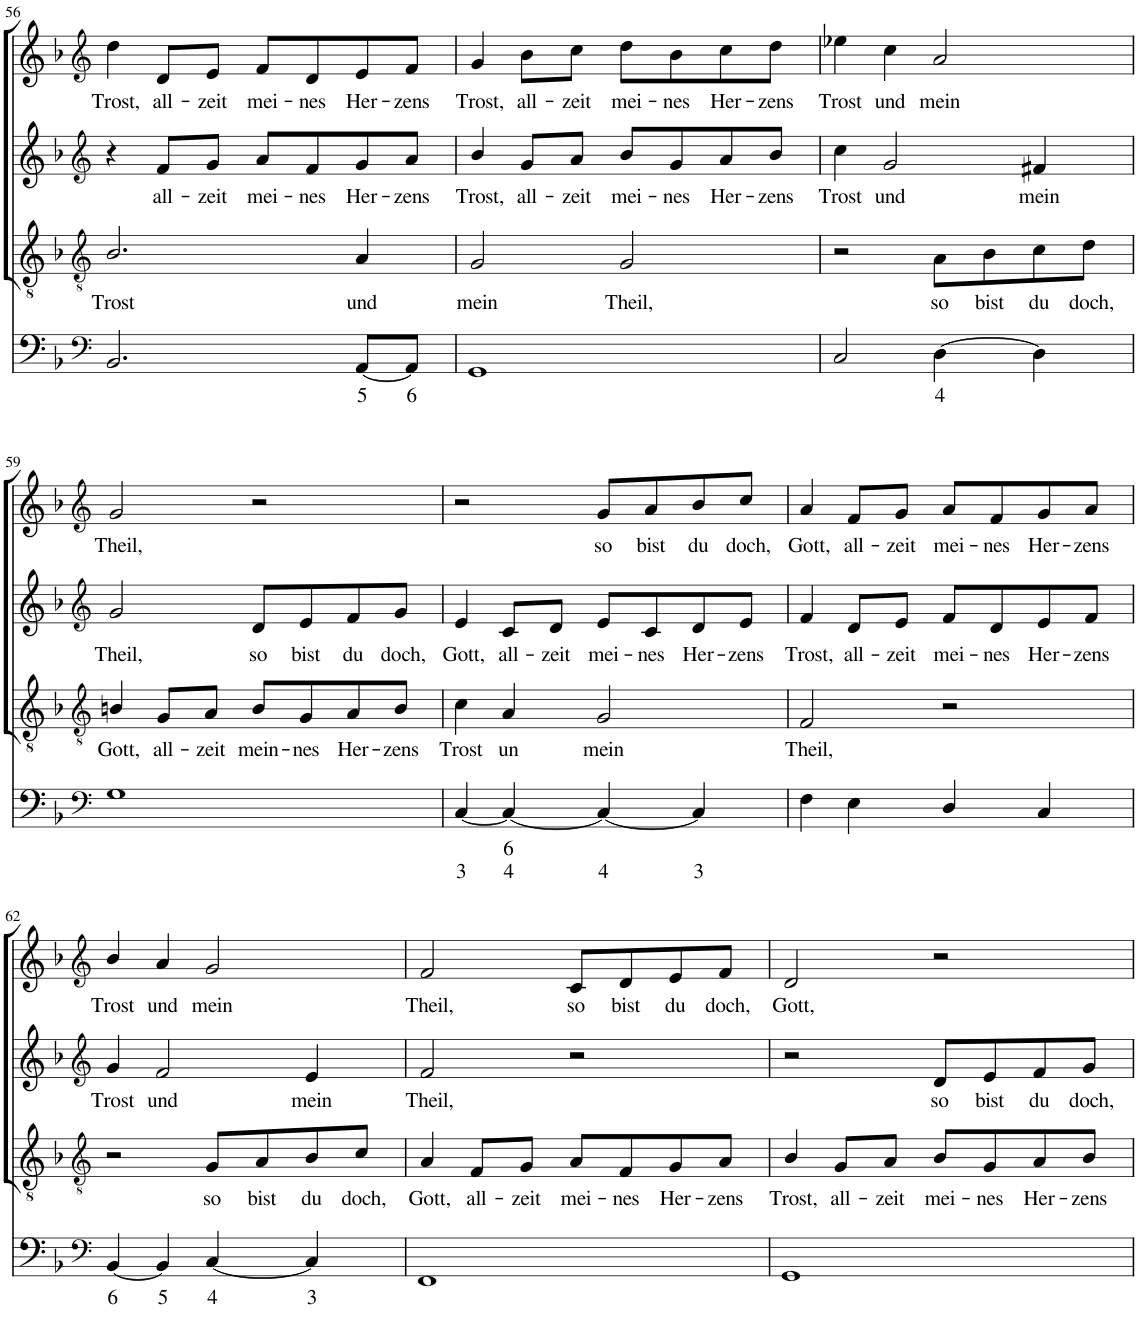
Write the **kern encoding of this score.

**kern	**text	**text	**kern	**text	**kern	**text	**kern	**text
*part4	*part4	*part4	*part3	*part3	*part2	*part2	*part1	*part1
*staff4	*staff4	*staff4	*staff3	*staff3	*staff2	*staff2	*staff1	*staff1
*I"Continuo	*	*	*I"Tenor	*	*I"Soprano II	*	*I"Soprano I	*
!!LO:PB:g=z
*clefF4	*	*	*clefGv2	*	*clefG2	*	*clefG2	*
*k[b-]	*	*	*k[b-]	*	*k[b-]	*	*k[b-]	*
=56	=56	=56	=56	=56	=56	=56	=56	=56
!	!	!	!	!LO:LY:b	!	!	!	!LO:LY:b
2.BB-/	.	.	2.B-/	Trost	4r	.	4dd\	Trost,
!	!	!	!	!	!	!LO:LY:b	!	!LO:LY:b
.	.	.	.	.	8f/L	all-	8d/L	all-
!	!	!	!	!	!	!LO:LY:b	!	!LO:LY:b
.	.	.	.	.	8g/J	zeit	8e/J	zeit
!	!	!	!	!	!	!LO:LY:b	!	!LO:LY:b
.	.	.	.	.	8a/L	mei-	8f/L	mei-
!	!	!	!	!	!	!LO:LY:b	!	!LO:LY:b
.	.	.	.	.	8f/	nes	8d/	nes
!	!LO:LY:b	!	!	!LO:LY:b	!	!LO:LY:b	!	!LO:LY:b
[8AA/L	5	.	4A/	und	8g/	Her-	8e/	Her-
!	!LO:LY:b	!	!	!	!	!LO:LY:b	!	!LO:LY:b
8AA/J]	6	.	.	.	8a/J	zens	8f/J	zens
=57	=57	=57	=57	=57	=57	=57	=57	=57
!	!	!	!	!LO:LY:b	!	!LO:LY:b	!	!LO:LY:b
1GG	.	.	2G/	mein	4b-/	Trost,	4g/	Trost,
!	!	!	!	!	!	!LO:LY:b	!	!LO:LY:b
.	.	.	.	.	8g/L	all-	8b-\L	all-
!	!	!	!	!	!	!LO:LY:b	!	!LO:LY:b
.	.	.	.	.	8a/J	zeit	8cc\J	zeit
!	!	!	!	!LO:LY:b	!	!LO:LY:b	!	!LO:LY:b
.	.	.	2G/	Theil,	8b-/L	mei-	8dd\L	mei-
!	!	!	!	!	!	!LO:LY:b	!	!LO:LY:b
.	.	.	.	.	8g/	nes	8b-\	nes
!	!	!	!	!	!	!LO:LY:b	!	!LO:LY:b
.	.	.	.	.	8a/	Her-	8cc\	Her-
!	!	!	!	!	!	!LO:LY:b	!	!LO:LY:b
.	.	.	.	.	8b-/J	zens	8dd\J	zens
=58	=58	=58	=58	=58	=58	=58	=58	=58
!	!	!	!	!	!	!LO:LY:b	!	!LO:LY:b
2C/	.	.	2r	.	4cc\	Trost	4ee-X\	Trost
!	!	!	!	!	!	!LO:LY:b	!	!LO:LY:b
.	.	.	.	.	2g/	und	4cc\	und
!	!LO:LY:b	!	!	!LO:LY:b	!	!	!	!LO:LY:b
[4D\	4	.	8A\L	so	.	.	2a/	mein
!	!	!	!	!LO:LY:b	!	!	!	!
.	.	.	8B-\	bist	.	.	.	.
!	!	!	!	!LO:LY:b	!	!LO:LY:b	!	!
4D\]	.	.	8c\	du	4f#X/	mein	.	.
!	!	!	!	!LO:LY:b	!	!	!	!
.	.	.	8d\J	doch,	.	.	.	.
!!LO:LB:g=z
=59	=59	=59	=59	=59	=59	=59	=59	=59
*clefF4	*	*	*clefGv2	*	*clefG2	*	*clefG2	*
!	!	!	!	!LO:LY:b	!	!LO:LY:b	!	!LO:LY:b
1G	.	.	4Bn/	Gott,	2g/	Theil,	2g/	Theil,
!	!	!	!	!LO:LY:b	!	!	!	!
.	.	.	8G/L	all-	.	.	.	.
!	!	!	!	!LO:LY:b	!	!	!	!
.	.	.	8A/J	zeit	.	.	.	.
!	!	!	!	!LO:LY:b	!	!LO:LY:b	!	!
.	.	.	8B/L	mein-	8d/L	so	2r	.
!	!	!	!	!LO:LY:b	!	!LO:LY:b	!	!
.	.	.	8G/	nes	8e/	bist	.	.
!	!	!	!	!LO:LY:b	!	!LO:LY:b	!	!
.	.	.	8A/	Her-	8f/	du	.	.
!	!	!	!	!LO:LY:b	!	!LO:LY:b	!	!
.	.	.	8B/J	zens	8g/J	doch,	.	.
=60	=60	=60	=60	=60	=60	=60	=60	=60
!	!	!LO:LY:b	!	!LO:LY:b	!	!LO:LY:b	!	!
[4C/	.	3	4c\	Trost	4e/	Gott,	2r	.
!	!LO:LY:b	!LO:LY:b	!	!LO:LY:b	!	!LO:LY:b	!	!
4C/_	6	4	4A/	un	8c/L	all-	.	.
!	!	!	!	!	!	!LO:LY:b	!	!
.	.	.	.	.	8d/J	zeit	.	.
!	!	!LO:LY:b	!	!LO:LY:b	!	!LO:LY:b	!	!LO:LY:b
4C/_	.	4	2G/	mein	8e/L	mei-	8g/L	so
!	!	!	!	!	!	!LO:LY:b	!	!LO:LY:b
.	.	.	.	.	8c/	nes	8a/	bist
!	!	!LO:LY:b	!	!	!	!LO:LY:b	!	!LO:LY:b
4C/]	.	3	.	.	8d/	Her-	8b-/	du
!	!	!	!	!	!	!LO:LY:b	!	!LO:LY:b
.	.	.	.	.	8e/J	zens	8cc/J	doch,
=61	=61	=61	=61	=61	=61	=61	=61	=61
!	!	!	!	!LO:LY:b	!	!LO:LY:b	!	!LO:LY:b
4F\	.	.	2F/	Theil,	4f/	Trost,	4a/	Gott,
!	!	!	!	!	!	!LO:LY:b	!	!LO:LY:b
4E\	.	.	.	.	8d/L	all-	8f/L	all-
!	!	!	!	!	!	!LO:LY:b	!	!LO:LY:b
.	.	.	.	.	8e/J	zeit	8g/J	zeit
!	!	!	!	!	!	!LO:LY:b	!	!LO:LY:b
4D/	.	.	2r	.	8f/L	mei-	8a/L	mei-
!	!	!	!	!	!	!LO:LY:b	!	!LO:LY:b
.	.	.	.	.	8d/	nes	8f/	nes
!	!	!	!	!	!	!LO:LY:b	!	!LO:LY:b
4C/	.	.	.	.	8e/	Her-	8g/	Her-
!	!	!	!	!	!	!LO:LY:b	!	!LO:LY:b
.	.	.	.	.	8f/J	zens	8a/J	zens
!!LO:LB:g=z
=62	=62	=62	=62	=62	=62	=62	=62	=62
*clefF4	*	*	*clefGv2	*	*clefG2	*	*clefG2	*
!	!LO:LY:b	!	!	!	!	!LO:LY:b	!	!LO:LY:b
[4BB-/	6	.	2r	.	4g/	Trost	4b-/	Trost
!	!LO:LY:b	!	!	!	!	!LO:LY:b	!	!LO:LY:b
4BB-/]	5	.	.	.	2f/	und	4a/	und
!	!LO:LY:b	!	!	!LO:LY:b	!	!	!	!LO:LY:b
[4C/	4	.	8G/L	so	.	.	2g/	mein
!	!	!	!	!LO:LY:b	!	!	!	!
.	.	.	8A/	bist	.	.	.	.
!	!LO:LY:b	!	!	!LO:LY:b	!	!LO:LY:b	!	!
4C/]	3	.	8B-/	du	4e/	mein	.	.
!	!	!	!	!LO:LY:b	!	!	!	!
.	.	.	8c/J	doch,	.	.	.	.
=63	=63	=63	=63	=63	=63	=63	=63	=63
!	!	!	!	!LO:LY:b	!	!LO:LY:b	!	!LO:LY:b
1FF	.	.	4A/	Gott,	2f/	Theil,	2f/	Theil,
!	!	!	!	!LO:LY:b	!	!	!	!
.	.	.	8F/L	all-	.	.	.	.
!	!	!	!	!LO:LY:b	!	!	!	!
.	.	.	8G/J	zeit	.	.	.	.
!	!	!	!	!LO:LY:b	!	!	!	!LO:LY:b
.	.	.	8A/L	mei-	2r	.	8c/L	so
!	!	!	!	!LO:LY:b	!	!	!	!LO:LY:b
.	.	.	8F/	nes	.	.	8d/	bist
!	!	!	!	!LO:LY:b	!	!	!	!LO:LY:b
.	.	.	8G/	Her-	.	.	8e/	du
!	!	!	!	!LO:LY:b	!	!	!	!LO:LY:b
.	.	.	8A/J	zens	.	.	8f/J	doch,
=64	=64	=64	=64	=64	=64	=64	=64	=64
!	!	!	!	!LO:LY:b	!	!	!	!LO:LY:b
1GG	.	.	4B-/	Trost,	2r	.	2d/	Gott,
!	!	!	!	!LO:LY:b	!	!	!	!
.	.	.	8G/L	all-	.	.	.	.
!	!	!	!	!LO:LY:b	!	!	!	!
.	.	.	8A/J	zeit	.	.	.	.
!	!	!	!	!LO:LY:b	!	!LO:LY:b	!	!
.	.	.	8B-/L	mei-	8d/L	so	2r	.
!	!	!	!	!LO:LY:b	!	!LO:LY:b	!	!
.	.	.	8G/	nes	8e/	bist	.	.
!	!	!	!	!LO:LY:b	!	!LO:LY:b	!	!
.	.	.	8A/	Her-	8f/	du	.	.
!	!	!	!	!LO:LY:b	!	!LO:LY:b	!	!
.	.	.	8B-/J	zens	8g/J	doch,	.	.
=	=	=	=	=	=	=	=	=
*-	*-	*-	*-	*-	*-	*-	*-	*-
